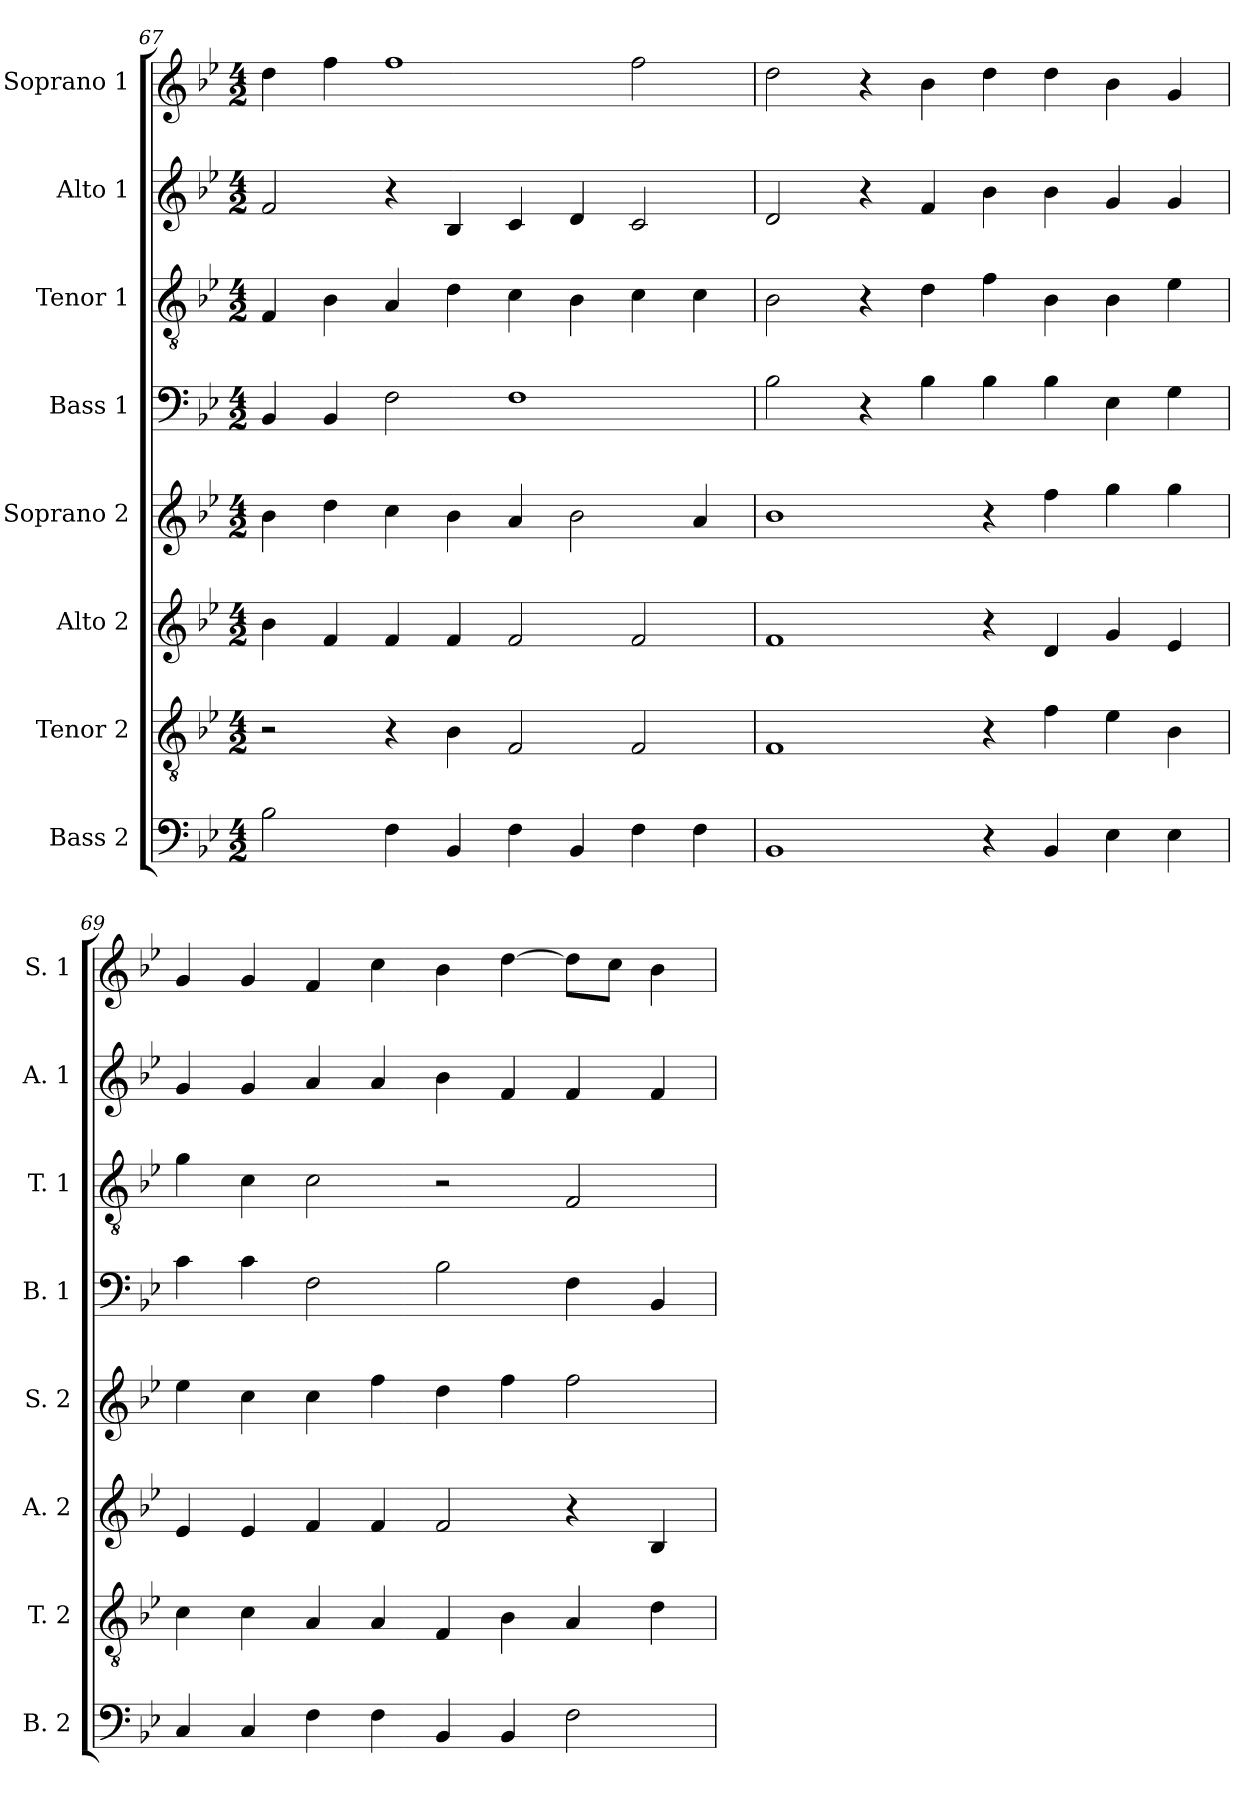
**kern	**kern	**kern	**kern	**kern	**kern	**kern	**kern
*part8	*part7	*part6	*part5	*part4	*part3	*part2	*part1
*staff8	*staff7	*staff6	*staff5	*staff4	*staff3	*staff2	*staff1
*I"Bass 2	*I"Tenor 2	*I"Alto 2	*I"Soprano 2	*I"Bass 1	*I"Tenor 1	*I"Alto 1	*I"Soprano 1
*I'B. 2	*I'T. 2	*I'A. 2	*I'S. 2	*I'B. 1	*I'T. 1	*I'A. 1	*I'S. 1
!!LO:LB:g=z
*clefF4	*clefGv2	*clefG2	*clefG2	*clefF4	*clefGv2	*clefG2	*clefG2
*k[b-e-]	*k[b-e-]	*k[b-e-]	*k[b-e-]	*k[b-e-]	*k[b-e-]	*k[b-e-]	*k[b-e-]
*M4/2	*M4/2	*M4/2	*M4/2	*M4/2	*M4/2	*M4/2	*M4/2
=67	=67	=67	=67	=67	=67	=67	=67
2B-\	2r	4b-\	4b-\	4BB-/	4F/	2f/	4dd\
.	.	4f/	4dd\	4BB-/	4B-\	.	4ff\
4F\	4r	4f/	4cc\	2F\	4A/	4r	1ff
4BB-/	4B-\	4f/	4b-\	.	4d\	4B-/	.
4F\	2F/	2f/	4a/	1F	4c\	4c/	.
4BB-/	.	.	2b-\	.	4B-\	4d/	.
4F\	2F/	2f/	.	.	4c\	2c/	2ff\
4F\	.	.	4a/	.	4c\	.	.
=68	=68	=68	=68	=68	=68	=68	=68
1BB-	1F	1f	1b-	2B-\	2B-\	2d/	2dd\
.	.	.	.	4r	4r	4r	4r
.	.	.	.	4B-\	4d\	4f/	4b-\
4r	4r	4r	4r	4B-\	4f\	4b-\	4dd\
4BB-/	4f\	4d/	4ff\	4B-\	4B-\	4b-\	4dd\
4E-\	4e-\	4g/	4gg\	4E-\	4B-\	4g/	4b-\
4E-\	4B-\	4e-/	4gg\	4G\	4e-\	4g/	4g/
=69	=69	=69	=69	=69	=69	=69	=69
4C/	4c\	4e-/	4ee-\	4c\	4g\	4g/	4g/
4C/	4c\	4e-/	4cc\	4c\	4c\	4g/	4g/
4F\	4A/	4f/	4cc\	2F\	2c\	4a/	4f/
4F\	4A/	4f/	4ff\	.	.	4a/	4cc\
4BB-/	4F/	2f/	4dd\	2B-\	2r	4b-\	4b-\
4BB-/	4B-\	.	4ff\	.	.	4f/	[4dd\
2F\	4A/	4r	2ff\	4F\	2F/	4f/	8dd\L]
.	.	.	.	.	.	.	8cc\J
.	4d\	4B-/	.	4BB-/	.	4f/	4b-\
=	=	=	=	=	=	=	=
*-	*-	*-	*-	*-	*-	*-	*-
